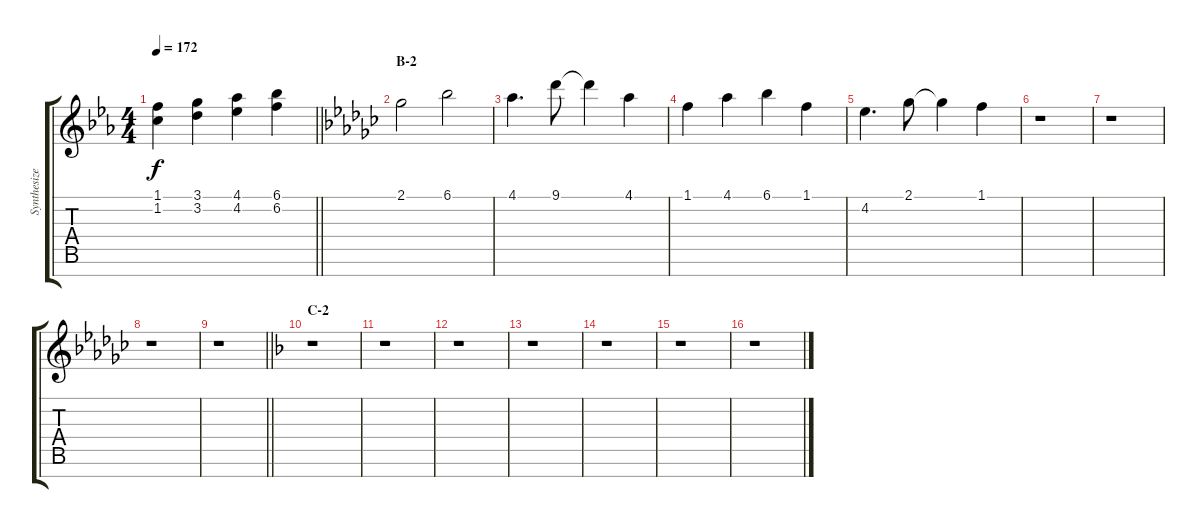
\track ("Synthesizer III" "Synthesize") {instrument fx5brightness}
\staff {score tabs}
\tuning (E5 B4 G4 D4 A3 E3 B2) {hide}
\ts (4 4)
\tempo 172
\clef g2
\barLineRight lightlight
\ks eb
(1.1 1.2).4{dy f} (3.1 3.2).4 (4.1 4.2).4 (6.1 6.2).4 |
\section ("" "B-2")
\ks gb
2.1.2 6.1.2 |
4.1.4{d} 9.1.8 9.1{t}.4 4.1.4 |
1.1.4 4.1.4 6.1.4 1.1.4 |
4.2.4{d} 2.1.8 2.1{t}.4 1.1.4 |
r.1 |
r.1 |
r.1 |
\barLineRight lightlight
r.1 |
\section ("" "C-2")
\ks f
r.1 |
r.1 |
r.1 |
r.1 |
r.1 |
r.1 |
r.1
